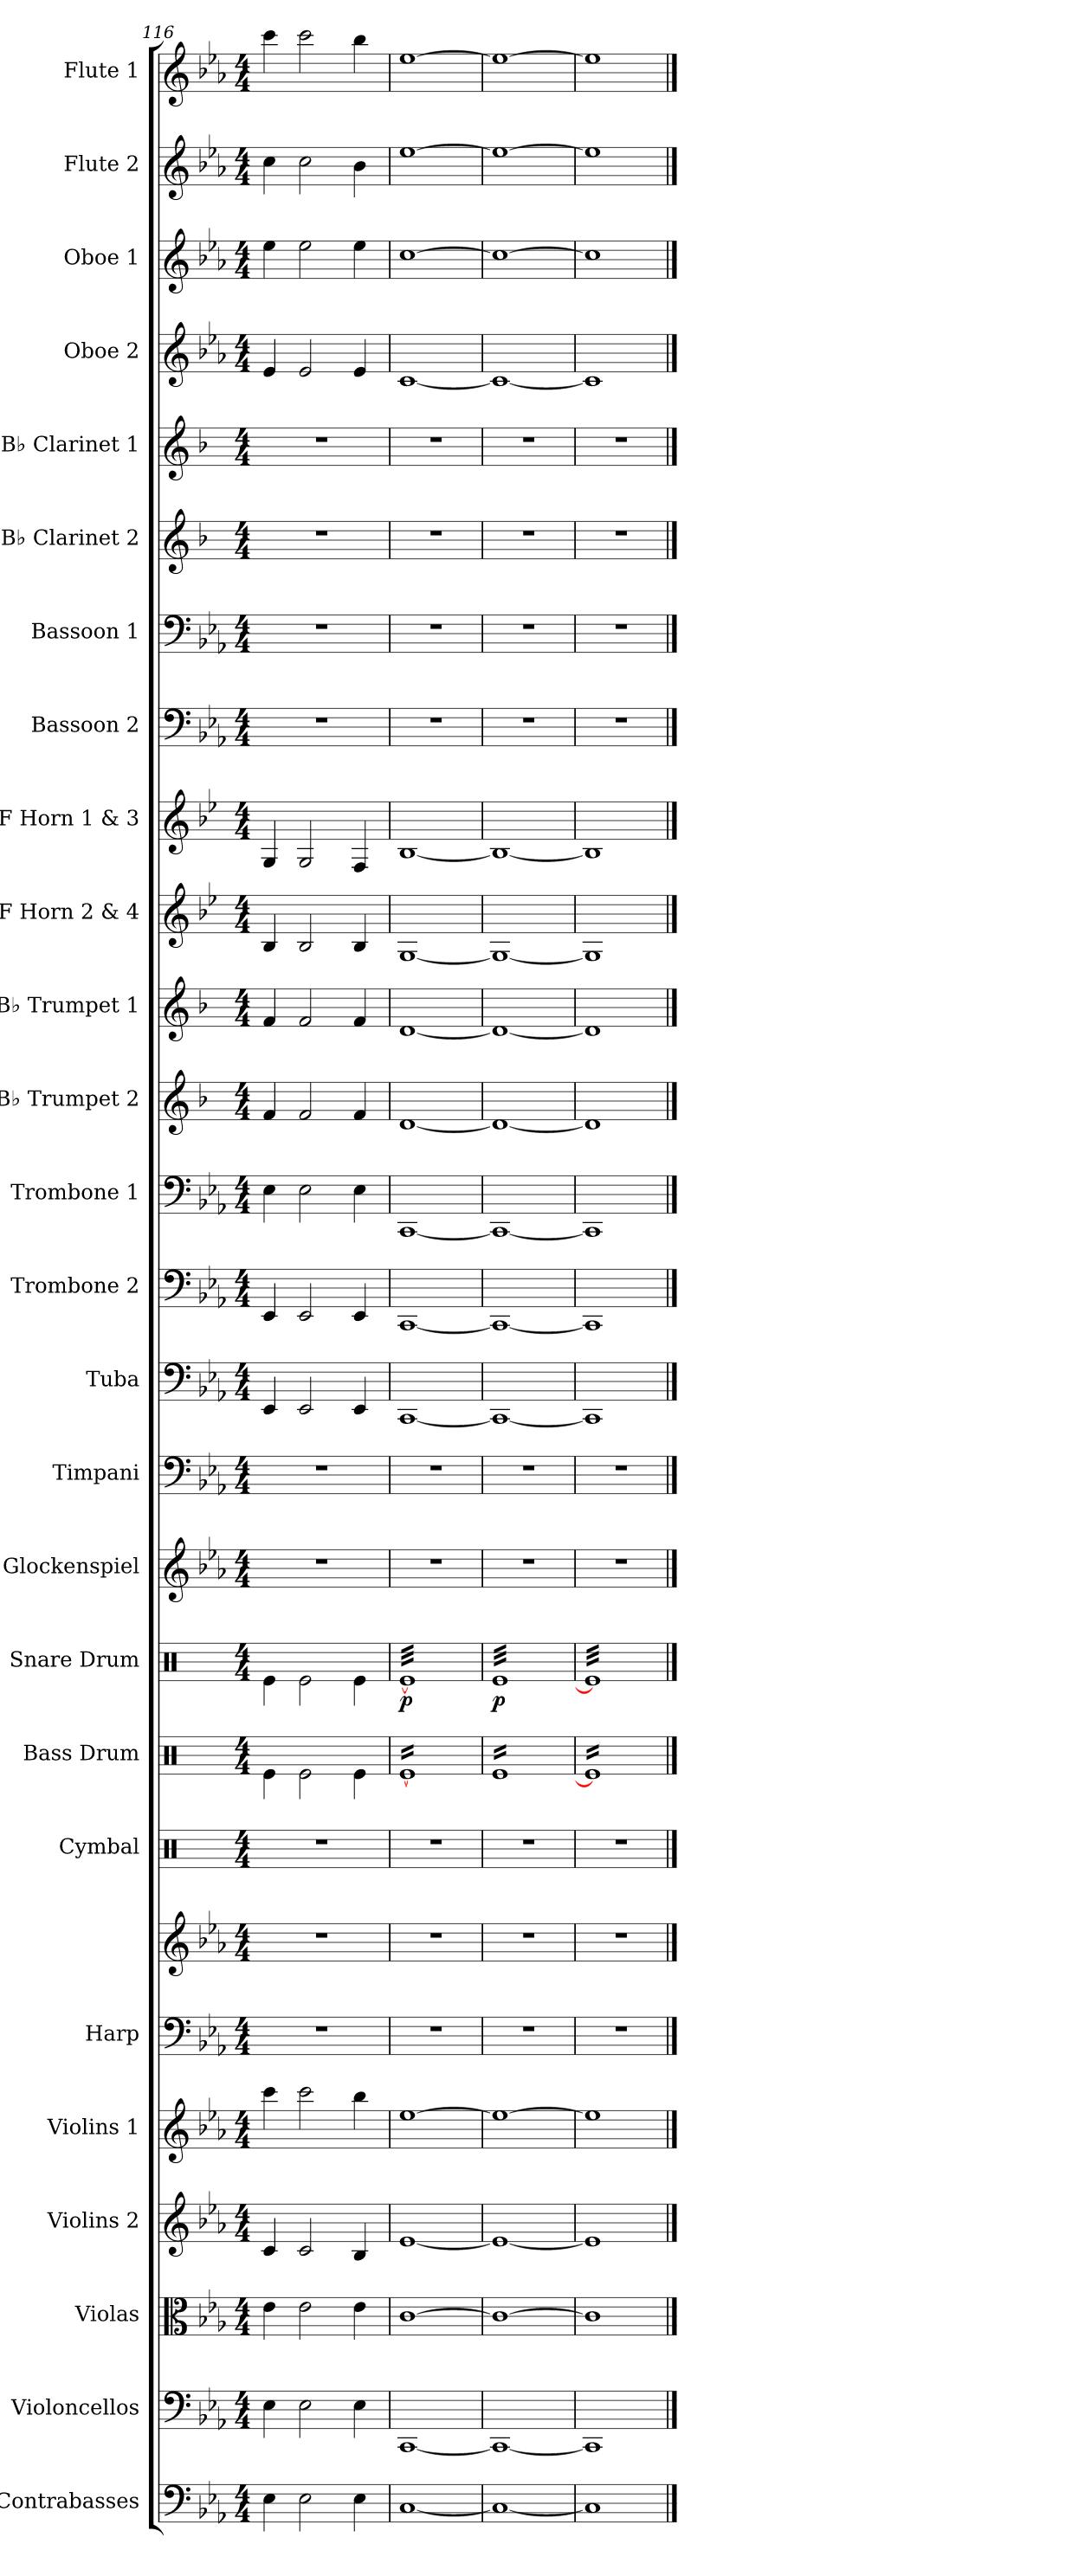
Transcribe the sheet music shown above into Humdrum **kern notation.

**kern	**kern	**kern	**kern	**kern	**kern	**kern	**kern	**kern	**kern	**dynam	**kern	**kern	**kern	**kern	**kern	**kern	**kern	**kern	**kern	**kern	**kern	**kern	**kern	**kern	**kern	**kern	**kern
*part26	*part25	*part24	*part23	*part22	*part21	*part21	*part20	*part19	*part18	*part18	*part17	*part16	*part15	*part14	*part13	*part12	*part11	*part10	*part9	*part8	*part7	*part6	*part5	*part4	*part3	*part2	*part1
*staff27	*staff26	*staff25	*staff24	*staff23	*staff22	*staff21	*staff20	*staff19	*staff18	*staff18	*staff17	*staff16	*staff15	*staff14	*staff13	*staff12	*staff11	*staff10	*staff9	*staff8	*staff7	*staff6	*staff5	*staff4	*staff3	*staff2	*staff1
*I"Contrabasses	*I"Violoncellos	*I"Violas	*I"Violins 2	*I"Violins 1	*I"Harp	*	*I"Cymbal	*I"Bass Drum	*I"Snare Drum	*	*I"Glockenspiel	*I"Timpani	*I"Tuba	*I"Trombone 2	*I"Trombone 1	*I"B♭ Trumpet 2	*I"B♭ Trumpet 1	*I"F Horn 2 &amp; 4	*I"F Horn 1 &amp; 3	*I"Bassoon 2	*I"Bassoon 1	*I"B♭ Clarinet 2	*I"B♭ Clarinet 1	*I"Oboe 2	*I"Oboe 1	*I"Flute 2	*I"Flute 1
*I'Cbs.	*I'Vcs.	*I'Vlas.	*I'Vlns. 2	*I'Vlns. 1	*I'Hrp.	*	*I'Cym.	*I'B. Dr.	*I'Sn. Dr.	*	*I'Glock.	*I'Timp.	*I'Tba.	*I'Tbn. 2	*I'Tbn. 1	*I'B♭ Tpt. 2	*I'B♭ Tpt. 1	*I'F Hn. 2 4	*I'F Hn. 1 3	*I'Bsn. 2	*I'Bsn. 1	*I'B♭ Cl. 2	*I'B♭ Cl. 1	*I'Ob. 2	*I'Ob. 1	*I'Fl. 2	*I'Fl. 1
*clefF4	*clefF4	*clefC3	*clefG2	*clefG2	*clefF4	*clefG2	*clefX	*clefX	*clefX	*	*clefG2	*clefF4	*clefF4	*clefF4	*clefF4	*clefG2	*clefG2	*clefG2	*clefG2	*clefF4	*clefF4	*clefG2	*clefG2	*clefG2	*clefG2	*clefG2	*clefG2
*ITrd7c12	*	*	*	*	*	*	*	*	*	*	*ITrd-14c-24	*	*	*	*	*ITrd1c2	*ITrd1c2	*ITrd4c7	*ITrd4c7	*	*	*ITrd1c2	*ITrd1c2	*	*	*	*
*k[b-e-a-]	*k[b-e-a-]	*k[b-e-a-]	*k[b-e-a-]	*k[b-e-a-]	*k[b-e-a-]	*k[b-e-a-]	*k[]	*k[]	*k[]	*	*k[b-e-a-]	*k[b-e-a-]	*k[b-e-a-]	*k[b-e-a-]	*k[b-e-a-]	*k[b-e-a-]	*k[b-e-a-]	*k[b-e-a-]	*k[b-e-a-]	*k[b-e-a-]	*k[b-e-a-]	*k[b-e-a-]	*k[b-e-a-]	*k[b-e-a-]	*k[b-e-a-]	*k[b-e-a-]	*k[b-e-a-]
*M4/4	*M4/4	*M4/4	*M4/4	*M4/4	*M4/4	*M4/4	*M4/4	*M4/4	*M4/4	*	*M4/4	*M4/4	*M4/4	*M4/4	*M4/4	*M4/4	*M4/4	*M4/4	*M4/4	*M4/4	*M4/4	*M4/4	*M4/4	*M4/4	*M4/4	*M4/4	*M4/4
=116	=116	=116	=116	=116	=116	=116	=116	=116	=116	=116	=116	=116	=116	=116	=116	=116	=116	=116	=116	=116	=116	=116	=116	=116	=116	=116	=116
4EE-\	4E-\	4e-\	4c/	4ccc\	1r	1r	1r	4Re\	4Re\	.	1r	1r	4EE-/	4EE-/	4E-\	4e-/	4e-/	4E-/	4C/	1r	1r	1r	1r	4e-/	4ee-\	4cc\	4ccc\
2EE-\	2E-\	2e-\	2c/	2ccc\	.	.	.	2Re\	2Re\	.	.	.	2EE-/	2EE-/	2E-\	2e-/	2e-/	2E-/	2C/	.	.	.	.	2e-/	2ee-\	2cc\	2ccc\
4EE-\	4E-\	4e-\	4B-/	4bb-\	.	.	.	4Re\	4Re\	.	.	.	4EE-/	4EE-/	4E-\	4e-/	4e-/	4E-/	4BB-/	.	.	.	.	4e-/	4ee-\	4b-\	4bb-\
=117	=117	=117	=117	=117	=117	=117	=117	=117	=117	=117	=117	=117	=117	=117	=117	=117	=117	=117	=117	=117	=117	=117	=117	=117	=117	=117	=117
!	!	!	!	!	!	!	!	!	!	!LO:DY:b	!	!	!	!	!	!	!	!	!	!	!	!	!	!	!	!	!
*	*	*	*	*	*	*	*	*tremolo	*	*	*	*	*	*	*	*	*	*	*	*	*	*	*	*	*	*	*
*	*	*	*	*	*	*	*	*	*tremolo	*	*	*	*	*	*	*	*	*	*	*	*	*	*	*	*	*	*
[1CC	[1CC	[1c	[1e-	[1ee-	1r	1r	1r	[16ReLL	[32ReLLL	p	1r	1r	[1CC	[1CC	[1CC	[1c	[1c	[1C	[1E-	1r	1r	1r	1r	[1c	[1cc	[1ee-	[1ee-
.	.	.	.	.	.	.	.	.	32Re	.	.	.	.	.	.	.	.	.	.	.	.	.	.	.	.	.	.
.	.	.	.	.	.	.	.	16Re	32Re	.	.	.	.	.	.	.	.	.	.	.	.	.	.	.	.	.	.
.	.	.	.	.	.	.	.	.	32Re	.	.	.	.	.	.	.	.	.	.	.	.	.	.	.	.	.	.
.	.	.	.	.	.	.	.	16Re	32Re	.	.	.	.	.	.	.	.	.	.	.	.	.	.	.	.	.	.
.	.	.	.	.	.	.	.	.	32Re	.	.	.	.	.	.	.	.	.	.	.	.	.	.	.	.	.	.
.	.	.	.	.	.	.	.	16Re	32Re	.	.	.	.	.	.	.	.	.	.	.	.	.	.	.	.	.	.
.	.	.	.	.	.	.	.	.	32Re	.	.	.	.	.	.	.	.	.	.	.	.	.	.	.	.	.	.
.	.	.	.	.	.	.	.	16Re	32Re	.	.	.	.	.	.	.	.	.	.	.	.	.	.	.	.	.	.
.	.	.	.	.	.	.	.	.	32Re	.	.	.	.	.	.	.	.	.	.	.	.	.	.	.	.	.	.
.	.	.	.	.	.	.	.	16Re	32Re	.	.	.	.	.	.	.	.	.	.	.	.	.	.	.	.	.	.
.	.	.	.	.	.	.	.	.	32Re	.	.	.	.	.	.	.	.	.	.	.	.	.	.	.	.	.	.
.	.	.	.	.	.	.	.	16Re	32Re	.	.	.	.	.	.	.	.	.	.	.	.	.	.	.	.	.	.
.	.	.	.	.	.	.	.	.	32Re	.	.	.	.	.	.	.	.	.	.	.	.	.	.	.	.	.	.
.	.	.	.	.	.	.	.	16Re	32Re	.	.	.	.	.	.	.	.	.	.	.	.	.	.	.	.	.	.
.	.	.	.	.	.	.	.	.	32Re	.	.	.	.	.	.	.	.	.	.	.	.	.	.	.	.	.	.
.	.	.	.	.	.	.	.	16Re	32Re	.	.	.	.	.	.	.	.	.	.	.	.	.	.	.	.	.	.
.	.	.	.	.	.	.	.	.	32Re	.	.	.	.	.	.	.	.	.	.	.	.	.	.	.	.	.	.
.	.	.	.	.	.	.	.	16Re	32Re	.	.	.	.	.	.	.	.	.	.	.	.	.	.	.	.	.	.
.	.	.	.	.	.	.	.	.	32Re	.	.	.	.	.	.	.	.	.	.	.	.	.	.	.	.	.	.
.	.	.	.	.	.	.	.	16Re	32Re	.	.	.	.	.	.	.	.	.	.	.	.	.	.	.	.	.	.
.	.	.	.	.	.	.	.	.	32Re	.	.	.	.	.	.	.	.	.	.	.	.	.	.	.	.	.	.
.	.	.	.	.	.	.	.	16Re	32Re	.	.	.	.	.	.	.	.	.	.	.	.	.	.	.	.	.	.
.	.	.	.	.	.	.	.	.	32Re	.	.	.	.	.	.	.	.	.	.	.	.	.	.	.	.	.	.
.	.	.	.	.	.	.	.	16Re	32Re	.	.	.	.	.	.	.	.	.	.	.	.	.	.	.	.	.	.
.	.	.	.	.	.	.	.	.	32Re	.	.	.	.	.	.	.	.	.	.	.	.	.	.	.	.	.	.
.	.	.	.	.	.	.	.	16Re	32Re	.	.	.	.	.	.	.	.	.	.	.	.	.	.	.	.	.	.
.	.	.	.	.	.	.	.	.	32Re	.	.	.	.	.	.	.	.	.	.	.	.	.	.	.	.	.	.
.	.	.	.	.	.	.	.	16Re	32Re	.	.	.	.	.	.	.	.	.	.	.	.	.	.	.	.	.	.
.	.	.	.	.	.	.	.	.	32Re	.	.	.	.	.	.	.	.	.	.	.	.	.	.	.	.	.	.
.	.	.	.	.	.	.	.	16ReJJ	32Re	.	.	.	.	.	.	.	.	.	.	.	.	.	.	.	.	.	.
.	.	.	.	.	.	.	.	.	32ReJJJ	.	.	.	.	.	.	.	.	.	.	.	.	.	.	.	.	.	.
=118	=118	=118	=118	=118	=118	=118	=118	=118	=118	=118	=118	=118	=118	=118	=118	=118	=118	=118	=118	=118	=118	=118	=118	=118	=118	=118	=118
!	!	!	!	!	!	!	!	!	!	!LO:DY:b	!	!	!	!	!	!	!	!	!	!	!	!	!	!	!	!	!
1CC_	1CC_	1c_	1e-_	1ee-_	1r	1r	1r	16ReLL	32ReLLL	p	1r	1r	1CC_	1CC_	1CC_	1c_	1c_	1C_	1E-_	1r	1r	1r	1r	1c_	1cc_	1ee-_	1ee-_
.	.	.	.	.	.	.	.	.	32Re	.	.	.	.	.	.	.	.	.	.	.	.	.	.	.	.	.	.
.	.	.	.	.	.	.	.	16Re	32Re	.	.	.	.	.	.	.	.	.	.	.	.	.	.	.	.	.	.
.	.	.	.	.	.	.	.	.	32Re	.	.	.	.	.	.	.	.	.	.	.	.	.	.	.	.	.	.
.	.	.	.	.	.	.	.	16Re	32Re	.	.	.	.	.	.	.	.	.	.	.	.	.	.	.	.	.	.
.	.	.	.	.	.	.	.	.	32Re	.	.	.	.	.	.	.	.	.	.	.	.	.	.	.	.	.	.
.	.	.	.	.	.	.	.	16Re	32Re	.	.	.	.	.	.	.	.	.	.	.	.	.	.	.	.	.	.
.	.	.	.	.	.	.	.	.	32Re	.	.	.	.	.	.	.	.	.	.	.	.	.	.	.	.	.	.
.	.	.	.	.	.	.	.	16Re	32Re	.	.	.	.	.	.	.	.	.	.	.	.	.	.	.	.	.	.
.	.	.	.	.	.	.	.	.	32Re	.	.	.	.	.	.	.	.	.	.	.	.	.	.	.	.	.	.
.	.	.	.	.	.	.	.	16Re	32Re	.	.	.	.	.	.	.	.	.	.	.	.	.	.	.	.	.	.
.	.	.	.	.	.	.	.	.	32Re	.	.	.	.	.	.	.	.	.	.	.	.	.	.	.	.	.	.
.	.	.	.	.	.	.	.	16Re	32Re	.	.	.	.	.	.	.	.	.	.	.	.	.	.	.	.	.	.
.	.	.	.	.	.	.	.	.	32Re	.	.	.	.	.	.	.	.	.	.	.	.	.	.	.	.	.	.
.	.	.	.	.	.	.	.	16Re	32Re	.	.	.	.	.	.	.	.	.	.	.	.	.	.	.	.	.	.
.	.	.	.	.	.	.	.	.	32Re	.	.	.	.	.	.	.	.	.	.	.	.	.	.	.	.	.	.
.	.	.	.	.	.	.	.	16Re	32Re	.	.	.	.	.	.	.	.	.	.	.	.	.	.	.	.	.	.
.	.	.	.	.	.	.	.	.	32Re	.	.	.	.	.	.	.	.	.	.	.	.	.	.	.	.	.	.
.	.	.	.	.	.	.	.	16Re	32Re	.	.	.	.	.	.	.	.	.	.	.	.	.	.	.	.	.	.
.	.	.	.	.	.	.	.	.	32Re	.	.	.	.	.	.	.	.	.	.	.	.	.	.	.	.	.	.
.	.	.	.	.	.	.	.	16Re	32Re	.	.	.	.	.	.	.	.	.	.	.	.	.	.	.	.	.	.
.	.	.	.	.	.	.	.	.	32Re	.	.	.	.	.	.	.	.	.	.	.	.	.	.	.	.	.	.
.	.	.	.	.	.	.	.	16Re	32Re	.	.	.	.	.	.	.	.	.	.	.	.	.	.	.	.	.	.
.	.	.	.	.	.	.	.	.	32Re	.	.	.	.	.	.	.	.	.	.	.	.	.	.	.	.	.	.
.	.	.	.	.	.	.	.	16Re	32Re	.	.	.	.	.	.	.	.	.	.	.	.	.	.	.	.	.	.
.	.	.	.	.	.	.	.	.	32Re	.	.	.	.	.	.	.	.	.	.	.	.	.	.	.	.	.	.
.	.	.	.	.	.	.	.	16Re	32Re	.	.	.	.	.	.	.	.	.	.	.	.	.	.	.	.	.	.
.	.	.	.	.	.	.	.	.	32Re	.	.	.	.	.	.	.	.	.	.	.	.	.	.	.	.	.	.
.	.	.	.	.	.	.	.	16Re	32Re	.	.	.	.	.	.	.	.	.	.	.	.	.	.	.	.	.	.
.	.	.	.	.	.	.	.	.	32Re	.	.	.	.	.	.	.	.	.	.	.	.	.	.	.	.	.	.
.	.	.	.	.	.	.	.	16ReJJ	32Re	.	.	.	.	.	.	.	.	.	.	.	.	.	.	.	.	.	.
.	.	.	.	.	.	.	.	.	32ReJJJ	.	.	.	.	.	.	.	.	.	.	.	.	.	.	.	.	.	.
=119	=119	=119	=119	=119	=119	=119	=119	=119	=119	=119	=119	=119	=119	=119	=119	=119	=119	=119	=119	=119	=119	=119	=119	=119	=119	=119	=119
1CC]	1CC]	1c]	1e-]	1ee-]	1r	1r	1r	16Re]LL	32Re]LLL	.	1r	1r	1CC]	1CC]	1CC]	1c]	1c]	1C]	1E-]	1r	1r	1r	1r	1c]	1cc]	1ee-]	1ee-]
.	.	.	.	.	.	.	.	.	32Re	.	.	.	.	.	.	.	.	.	.	.	.	.	.	.	.	.	.
.	.	.	.	.	.	.	.	16Re	32Re	.	.	.	.	.	.	.	.	.	.	.	.	.	.	.	.	.	.
.	.	.	.	.	.	.	.	.	32Re	.	.	.	.	.	.	.	.	.	.	.	.	.	.	.	.	.	.
.	.	.	.	.	.	.	.	16Re	32Re	.	.	.	.	.	.	.	.	.	.	.	.	.	.	.	.	.	.
.	.	.	.	.	.	.	.	.	32Re	.	.	.	.	.	.	.	.	.	.	.	.	.	.	.	.	.	.
.	.	.	.	.	.	.	.	16Re	32Re	.	.	.	.	.	.	.	.	.	.	.	.	.	.	.	.	.	.
.	.	.	.	.	.	.	.	.	32Re	.	.	.	.	.	.	.	.	.	.	.	.	.	.	.	.	.	.
.	.	.	.	.	.	.	.	16Re	32Re	.	.	.	.	.	.	.	.	.	.	.	.	.	.	.	.	.	.
.	.	.	.	.	.	.	.	.	32Re	.	.	.	.	.	.	.	.	.	.	.	.	.	.	.	.	.	.
.	.	.	.	.	.	.	.	16Re	32Re	.	.	.	.	.	.	.	.	.	.	.	.	.	.	.	.	.	.
.	.	.	.	.	.	.	.	.	32Re	.	.	.	.	.	.	.	.	.	.	.	.	.	.	.	.	.	.
.	.	.	.	.	.	.	.	16Re	32Re	.	.	.	.	.	.	.	.	.	.	.	.	.	.	.	.	.	.
.	.	.	.	.	.	.	.	.	32Re	.	.	.	.	.	.	.	.	.	.	.	.	.	.	.	.	.	.
.	.	.	.	.	.	.	.	16Re	32Re	.	.	.	.	.	.	.	.	.	.	.	.	.	.	.	.	.	.
.	.	.	.	.	.	.	.	.	32Re	.	.	.	.	.	.	.	.	.	.	.	.	.	.	.	.	.	.
.	.	.	.	.	.	.	.	16Re	32Re	.	.	.	.	.	.	.	.	.	.	.	.	.	.	.	.	.	.
.	.	.	.	.	.	.	.	.	32Re	.	.	.	.	.	.	.	.	.	.	.	.	.	.	.	.	.	.
.	.	.	.	.	.	.	.	16Re	32Re	.	.	.	.	.	.	.	.	.	.	.	.	.	.	.	.	.	.
.	.	.	.	.	.	.	.	.	32Re	.	.	.	.	.	.	.	.	.	.	.	.	.	.	.	.	.	.
.	.	.	.	.	.	.	.	16Re	32Re	.	.	.	.	.	.	.	.	.	.	.	.	.	.	.	.	.	.
.	.	.	.	.	.	.	.	.	32Re	.	.	.	.	.	.	.	.	.	.	.	.	.	.	.	.	.	.
.	.	.	.	.	.	.	.	16Re	32Re	.	.	.	.	.	.	.	.	.	.	.	.	.	.	.	.	.	.
.	.	.	.	.	.	.	.	.	32Re	.	.	.	.	.	.	.	.	.	.	.	.	.	.	.	.	.	.
.	.	.	.	.	.	.	.	16Re	32Re	.	.	.	.	.	.	.	.	.	.	.	.	.	.	.	.	.	.
.	.	.	.	.	.	.	.	.	32Re	.	.	.	.	.	.	.	.	.	.	.	.	.	.	.	.	.	.
.	.	.	.	.	.	.	.	16Re	32Re	.	.	.	.	.	.	.	.	.	.	.	.	.	.	.	.	.	.
.	.	.	.	.	.	.	.	.	32Re	.	.	.	.	.	.	.	.	.	.	.	.	.	.	.	.	.	.
.	.	.	.	.	.	.	.	16Re	32Re	.	.	.	.	.	.	.	.	.	.	.	.	.	.	.	.	.	.
.	.	.	.	.	.	.	.	.	32Re	.	.	.	.	.	.	.	.	.	.	.	.	.	.	.	.	.	.
.	.	.	.	.	.	.	.	16ReJJ	32Re	.	.	.	.	.	.	.	.	.	.	.	.	.	.	.	.	.	.
*	*	*	*	*	*	*	*	*Xtremolo	*	*	*	*	*	*	*	*	*	*	*	*	*	*	*	*	*	*	*
.	.	.	.	.	.	.	.	.	32ReJJJ	.	.	.	.	.	.	.	.	.	.	.	.	.	.	.	.	.	.
*	*	*	*	*	*	*	*	*	*Xtremolo	*	*	*	*	*	*	*	*	*	*	*	*	*	*	*	*	*	*
==	==	==	==	==	==	==	==	==	==	==	==	==	==	==	==	==	==	==	==	==	==	==	==	==	==	==	==
*-	*-	*-	*-	*-	*-	*-	*-	*-	*-	*-	*-	*-	*-	*-	*-	*-	*-	*-	*-	*-	*-	*-	*-	*-	*-	*-	*-
